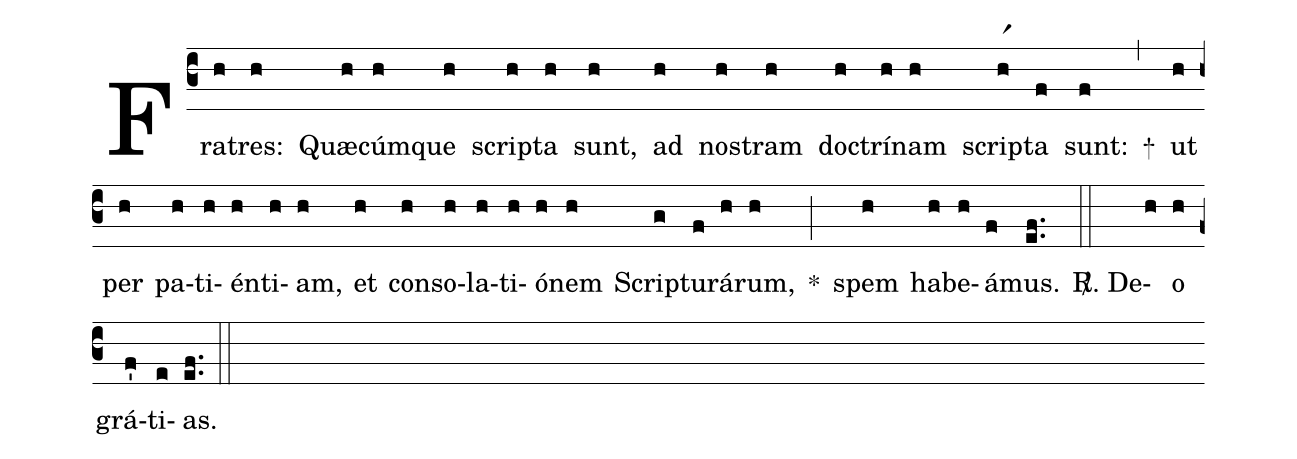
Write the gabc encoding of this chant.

%%
(c3)
Fra(h)tres:(h)
Quæ(h)cúm(h)que(h) scrip(h)ta(h) sunt,(h)
ad(h) nos(h)tram(h) doc(h)trí(h)nam(h) scrip(hr1)ta(f) sunt:(f) +(,)
ut(h) per(h) pa(h)ti(h)én(h)ti(h)am,(h)
et(h) con(h)so(h)la(h)ti(h)ó(h)nem(h) Scrip(g)tu(f)rá(h)rum,(h) *(;)
spem(h) ha(h)be(h)á(f)mus.(e.f.) (::)

<sp>R/</sp>. De( h)o(h) grá(f')ti(e)as.(e.f.) (::)
